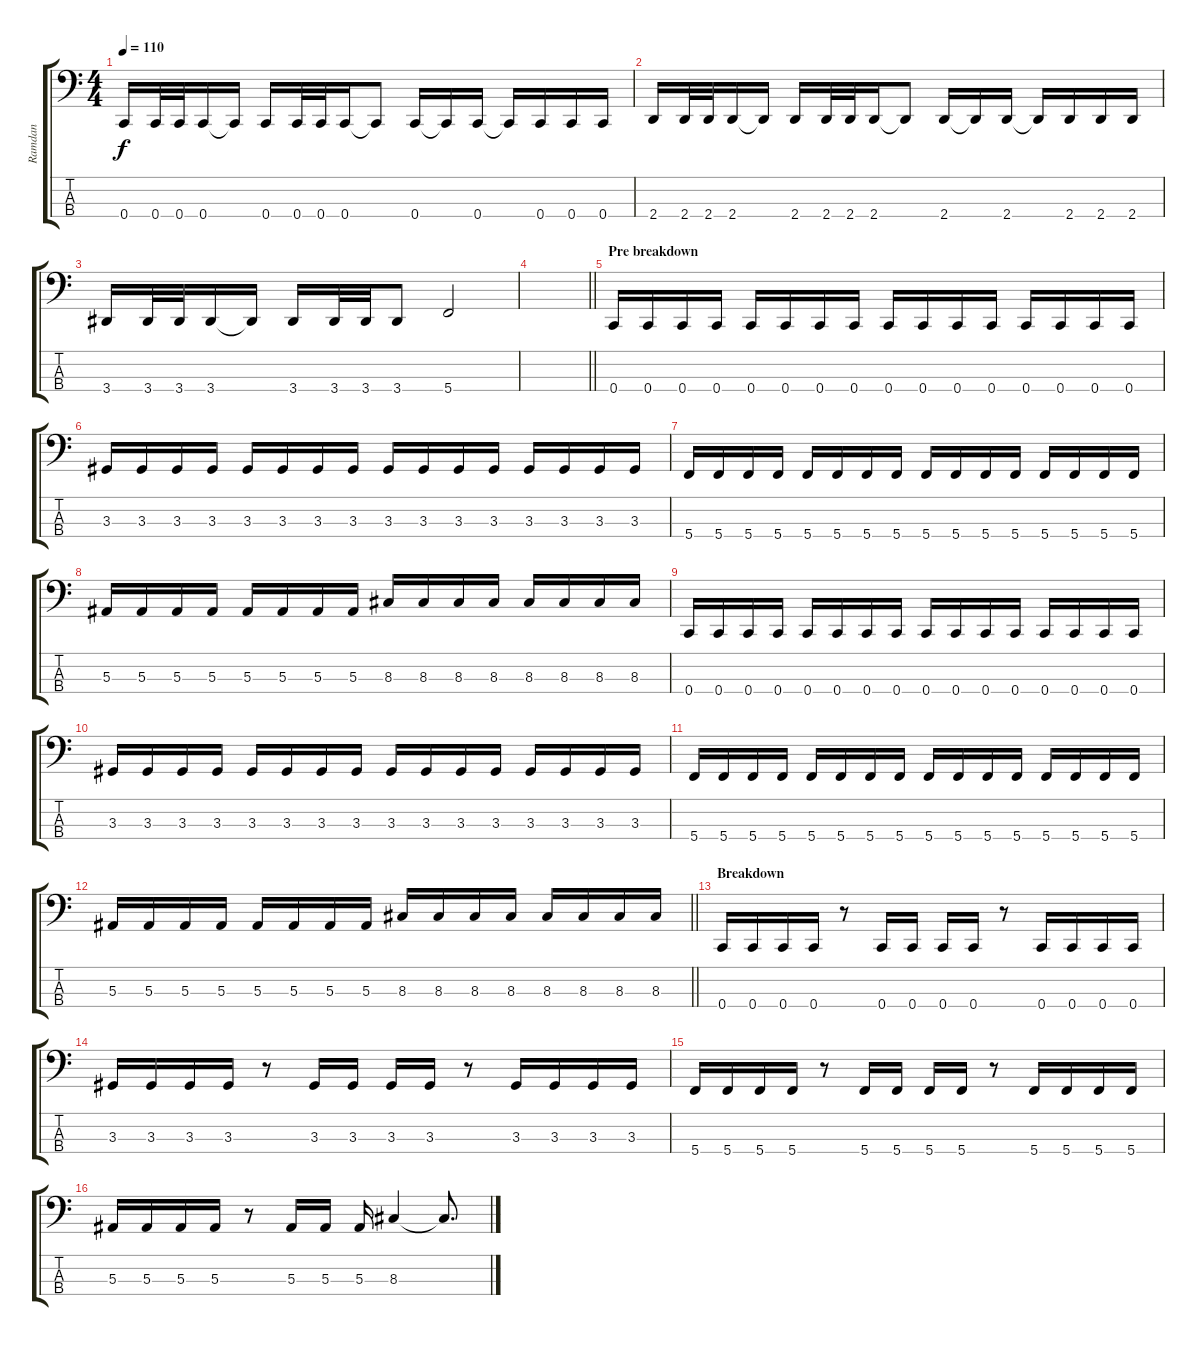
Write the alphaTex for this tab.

\track ("Ramdan" "Ramdan") {instrument electricbasspick}
\staff {score tabs}
\tuning (Eb2 Bb1 F1 C1) {hide}
\ts (4 4)
\tempo 110
\clef f4
\ks c
0.4.16{dy f} 0.4.32 0.4.32 0.4.16 0.4{t}.16 0.4.16 0.4.32 0.4.32 0.4.16 0.4{t}.8 0.4.16 0.4{t}.16 0.4.16 0.4{t}.16 0.4.16 0.4.16 0.4.16 |
2.4.16 2.4.32 2.4.32 2.4.16 2.4{t}.16 2.4.16 2.4.32 2.4.32 2.4.16 2.4{t}.8 2.4.16 2.4{t}.16 2.4.16 2.4{t}.16 2.4.16 2.4.16 2.4.16 |
3.4.16 3.4.32 3.4.32 3.4.16 3.4{t}.16 3.4.16 3.4.32 3.4.32 3.4.8 5.4.2 |
\barLineRight lightlight
|
\section ("" "Pre breakdown")
0.4.16 0.4.16 0.4.16 0.4.16 0.4.16 0.4.16 0.4.16 0.4.16 0.4.16 0.4.16 0.4.16 0.4.16 0.4.16 0.4.16 0.4.16 0.4.16 |
3.3.16 3.3.16 3.3.16 3.3.16 3.3.16 3.3.16 3.3.16 3.3.16 3.3.16 3.3.16 3.3.16 3.3.16 3.3.16 3.3.16 3.3.16 3.3.16 |
5.4.16 5.4.16 5.4.16 5.4.16 5.4.16 5.4.16 5.4.16 5.4.16 5.4.16 5.4.16 5.4.16 5.4.16 5.4.16 5.4.16 5.4.16 5.4.16 |
5.3.16 5.3.16 5.3.16 5.3.16 5.3.16 5.3.16 5.3.16 5.3.16 8.3.16 8.3.16 8.3.16 8.3.16 8.3.16 8.3.16 8.3.16 8.3.16 |
0.4.16 0.4.16 0.4.16 0.4.16 0.4.16 0.4.16 0.4.16 0.4.16 0.4.16 0.4.16 0.4.16 0.4.16 0.4.16 0.4.16 0.4.16 0.4.16 |
3.3.16 3.3.16 3.3.16 3.3.16 3.3.16 3.3.16 3.3.16 3.3.16 3.3.16 3.3.16 3.3.16 3.3.16 3.3.16 3.3.16 3.3.16 3.3.16 |
5.4.16 5.4.16 5.4.16 5.4.16 5.4.16 5.4.16 5.4.16 5.4.16 5.4.16 5.4.16 5.4.16 5.4.16 5.4.16 5.4.16 5.4.16 5.4.16 |
\barLineRight lightlight
5.3.16 5.3.16 5.3.16 5.3.16 5.3.16 5.3.16 5.3.16 5.3.16 8.3.16 8.3.16 8.3.16 8.3.16 8.3.16 8.3.16 8.3.16 8.3.16 |
\section ("" "Breakdown")
0.4.16 0.4.16 0.4.16 0.4.16 r.8 0.4.16 0.4.16 0.4.16 0.4.16 r.8 0.4.16 0.4.16 0.4.16 0.4.16 |
3.3.16 3.3.16 3.3.16 3.3.16 r.8 3.3.16 3.3.16 3.3.16 3.3.16 r.8 3.3.16 3.3.16 3.3.16 3.3.16 |
5.4.16 5.4.16 5.4.16 5.4.16 r.8 5.4.16 5.4.16 5.4.16 5.4.16 r.8 5.4.16 5.4.16 5.4.16 5.4.16 |
5.3.16 5.3.16 5.3.16 5.3.16 r.8 5.3.16 5.3.16 5.3.16 8.3.4 8.3{t}.8{d}
